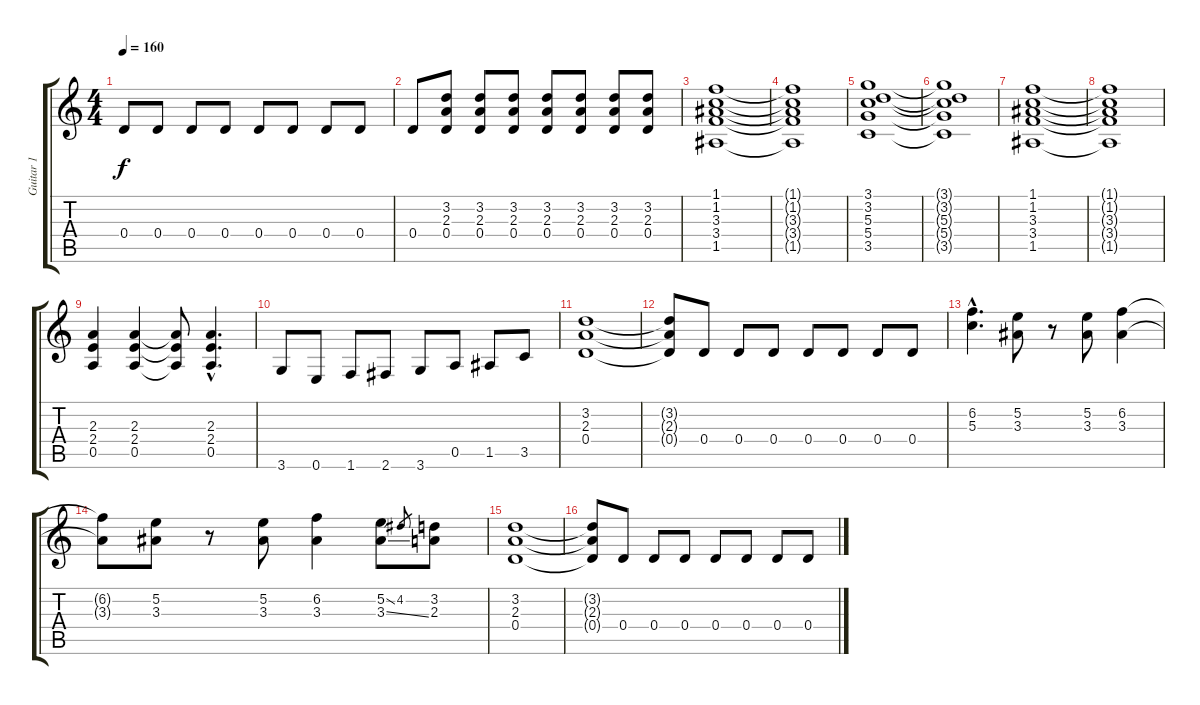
\track ("Guitar 1" "Guitar 1") {instrument overdrivenguitar}
\staff {score tabs}
\tuning (E4 B3 G3 D3 A2 E2) {hide}
\ts (4 4)
\tempo 160
\clef g2
\ks c
0.4.8{dy f} 0.4.8 0.4.8 0.4.8 0.4.8 0.4.8 0.4.8 0.4.8 |
0.4.8 (3.2 2.3 0.4).8 (3.2 2.3 0.4).8 (3.2 2.3 0.4).8 (3.2 2.3 0.4).8 (3.2 2.3 0.4).8 (3.2 2.3 0.4).8 (3.2 2.3 0.4).8 |
(1.1 1.2 3.3 3.4 1.5).1 |
(1.1{t} 1.2{t} 3.3{t} 3.4{t} 1.5{t}).1 |
(3.1 3.2 5.3 5.4 3.5).1 |
(3.1{t} 3.2{t} 5.3{t} 5.4{t} 3.5{t}).1 |
(1.1 1.2 3.3 3.4 1.5).1 |
(1.1{t} 1.2{t} 3.3{t} 3.4{t} 1.5{t}).1 |
(2.3 2.4 0.5).4 (2.3 2.4 0.5).4 (2.3{t} 2.4{t} 0.5{t}).8 (2.3{hac} 2.4{hac} 0.5{hac}).4{d} |
3.6.8 0.6.8 1.6.8 2.6.8 3.6.8 0.5.8 1.5.8 3.5.8 |
(3.2 2.3 0.4).1 |
(3.2{t} 2.3{t} 0.4{t}).8 0.4.8 0.4.8 0.4.8 0.4.8 0.4.8 0.4.8 0.4.8 |
(6.2{hac} 5.3{hac}).4{d} (5.2 3.3).8 r.8 (5.2 3.3).8 (6.2 3.3).4 |
(6.2{t} 3.3{t}).8 (5.2 3.3).8 r.8 (5.2 3.3).8 (6.2 3.3).4 (5.2{ss} 3.3{ss}).8 4.2.8{gr} (3.2 2.3).8 |
(3.2 2.3 0.4).1 |
(3.2{t} 2.3{t} 0.4{t}).8 0.4.8 0.4.8 0.4.8 0.4.8 0.4.8 0.4.8 0.4.8
